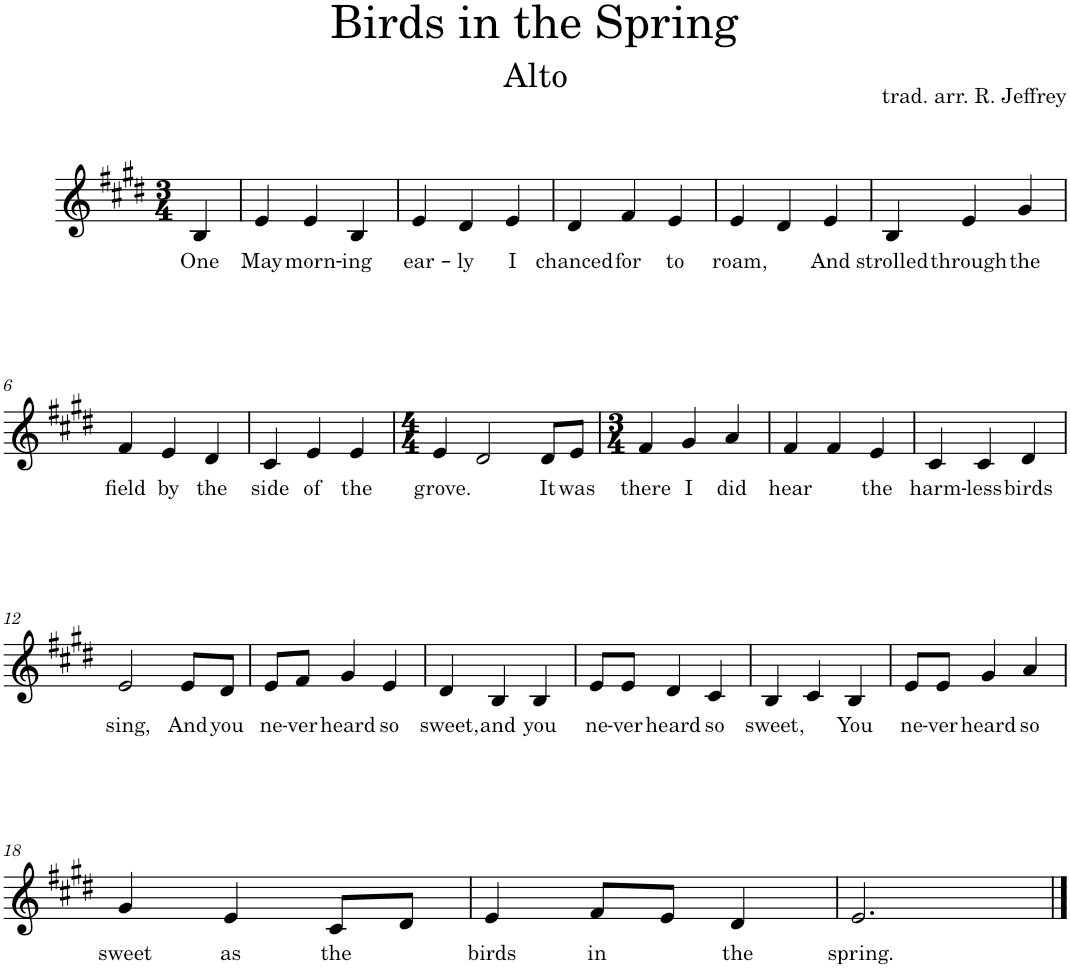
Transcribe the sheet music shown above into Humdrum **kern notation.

**kern	**text
*part1	*part1
*staff1	*staff1
*I"Piano	*
*I'Pno.	*
*clefG2	*
*k[f#c#g#d#]	*
*M3/4	*
=	=
!	!LO:LY:b
4B/	One
=1	=1
!	!LO:LY:b
4e/	May
!	!LO:LY:b
4e/	morn-
!	!LO:LY:b
4B/	-ing
=2	=2
!	!LO:LY:b
4e/	ear-
!	!LO:LY:b
4d#/	-ly
!	!LO:LY:b
4e/	I
=3	=3
!	!LO:LY:b
4d#/	chanced
!	!LO:LY:b
4f#/	for
!	!LO:LY:b
4e/	to
=4	=4
!	!LO:LY:b
4e/	roam,
4d#/	.
!	!LO:LY:b
4e/	And
=5	=5
!	!LO:LY:b
4B/	strolled
!	!LO:LY:b
4e/	through
!	!LO:LY:b
4g#/	the
!!LO:LB:g=z
=6	=6
!	!LO:LY:b
4f#/	field
!	!LO:LY:b
4e/	by
!	!LO:LY:b
4d#/	the
=7	=7
!	!LO:LY:b
4c#/	side
!	!LO:LY:b
4e/	of
!	!LO:LY:b
4e/	the
=8	=8
*M4/4	*
!	!LO:LY:b
4e/	grove.
2d#/	.
!	!LO:LY:b
8d#/L	It
!	!LO:LY:b
8e/J	was
=9	=9
*M3/4	*
!	!LO:LY:b
4f#/	there
!	!LO:LY:b
4g#/	I
!	!LO:LY:b
4a/	did
=10	=10
!	!LO:LY:b
4f#/	hear
4f#/	.
!	!LO:LY:b
4e/	the
=11	=11
!	!LO:LY:b
4c#/	harm-
!	!LO:LY:b
4c#/	-less
!	!LO:LY:b
4d#/	birds
!!LO:LB:g=z
=12	=12
!	!LO:LY:b
2e/	sing,
!	!LO:LY:b
8e/L	And
!	!LO:LY:b
8d#/J	you
=13	=13
!	!LO:LY:b
8e/L	ne-
!	!LO:LY:b
8f#/J	-ver
!	!LO:LY:b
4g#/	heard
!	!LO:LY:b
4e/	so
=14	=14
!	!LO:LY:b
4d#/	sweet,
!	!LO:LY:b
4B/	and
!	!LO:LY:b
4B/	you
=15	=15
!	!LO:LY:b
8e/L	ne-
!	!LO:LY:b
8e/J	-ver
!	!LO:LY:b
4d#/	heard
!	!LO:LY:b
4c#/	so
=16	=16
!	!LO:LY:b
4B/	sweet,
4c#/	.
!	!LO:LY:b
4B/	You
=17	=17
!	!LO:LY:b
8e/L	ne-
!	!LO:LY:b
8e/J	-ver
!	!LO:LY:b
4g#/	heard
!	!LO:LY:b
4a/	so
!!LO:LB:g=z
=18	=18
!	!LO:LY:b
4g#/	sweet
!	!LO:LY:b
4e/	as
!	!LO:LY:b
8c#/L	the
8d#/J	.
=19	=19
!	!LO:LY:b
4e/	birds
!	!LO:LY:b
8f#/L	in
8e/J	.
!	!LO:LY:b
4d#/	the
=20	=20
!	!LO:LY:b
2.e/	spring.
==	==
*-	*-
